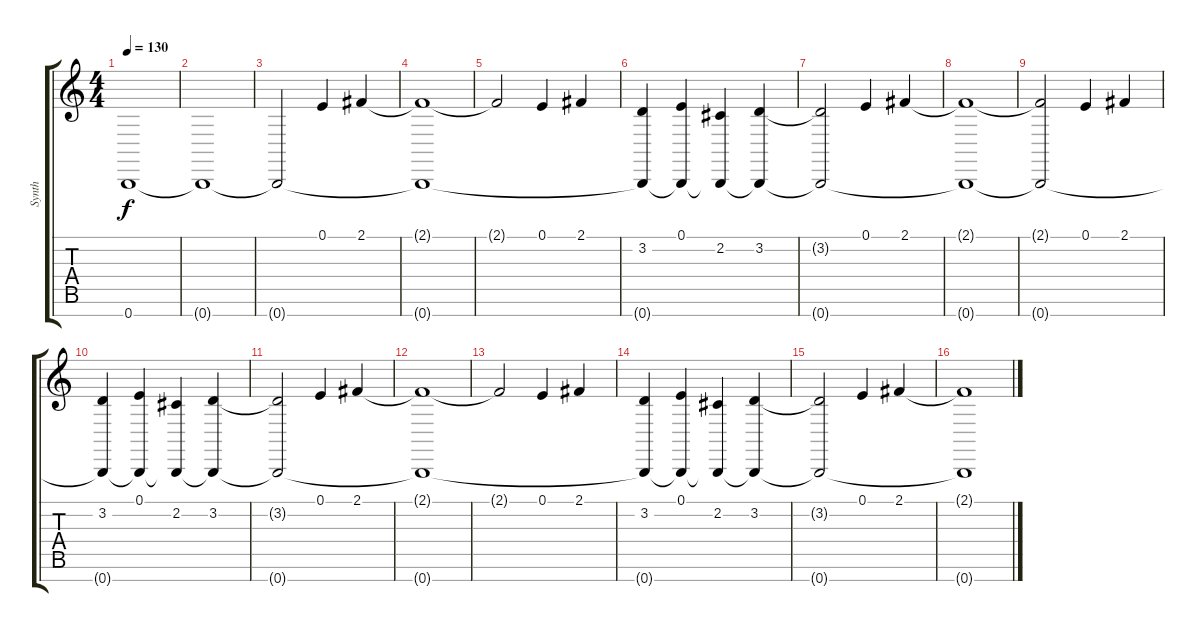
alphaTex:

\track ("Synth" "Synth") {instrument choiraahs}
\staff {score tabs}
\tuning (E4 B3 G3 D3 A2 E2 B1) {hide}
\ts (4 4)
\tempo 130
\clef g2
\ks c
0.7.1{dy f instrument choiraahs} |
0.7{t}.1 |
0.7{t}.2 0.1.4 2.1.4 |
(2.1{t} 0.7{t}).1 |
2.1{t}.2 0.1.4 2.1.4 |
(3.2 0.7{t}).4 (0.1 0.7{t}).4 (2.2 0.7{t}).4 (3.2 0.7{t}).4 |
(3.2{t} 0.7{t}).2 0.1.4 2.1.4 |
(2.1{t} 0.7{t}).1 |
(2.1{t} 0.7{t}).2 0.1.4 2.1.4 |
(3.2 0.7{t}).4 (0.1 0.7{t}).4 (2.2 0.7{t}).4 (3.2 0.7{t}).4 |
(3.2{t} 0.7{t}).2 0.1.4 2.1.4 |
(2.1{t} 0.7{t}).1 |
2.1{t}.2 0.1.4 2.1.4 |
(3.2 0.7{t}).4 (0.1 0.7{t}).4 (2.2 0.7{t}).4 (3.2 0.7{t}).4 |
(3.2{t} 0.7{t}).2 0.1.4 2.1.4 |
(2.1{t} 0.7{t}).1
